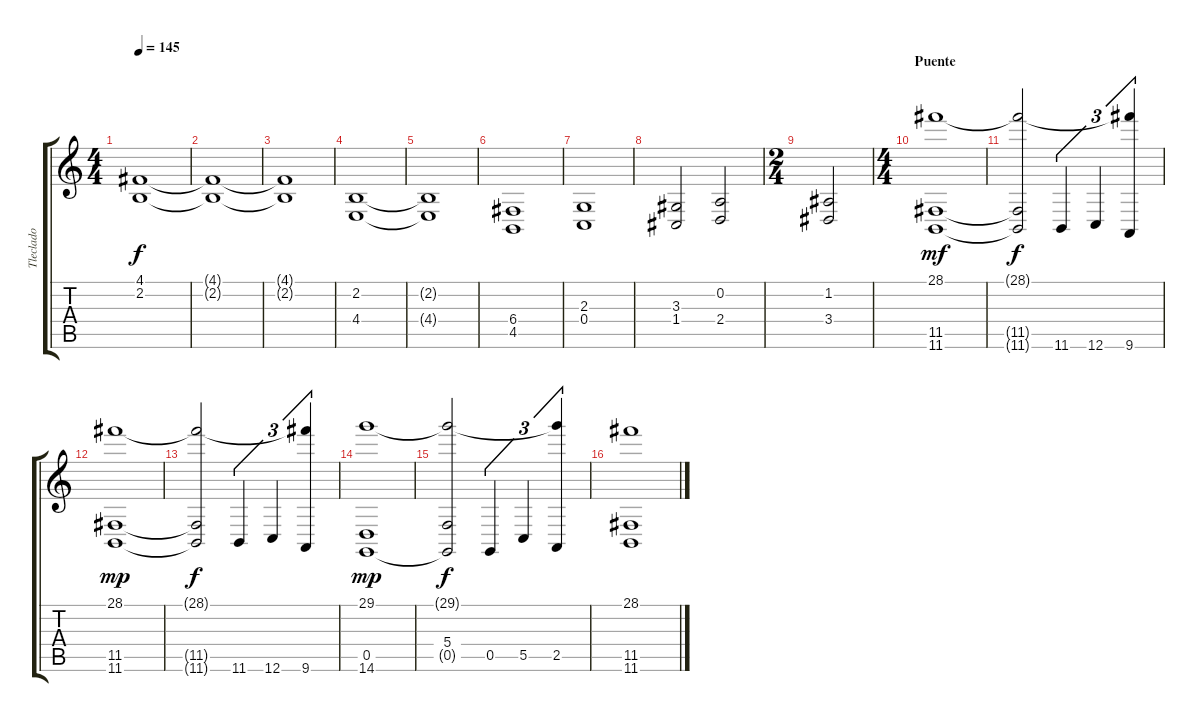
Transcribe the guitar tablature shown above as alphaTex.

\track ("Tleclado" "Tleclado") {instrument stringensemble1}
\staff {score tabs}
\tuning (D4 A3 F3 C3 G2 C2) {hide}
\ts (4 4)
\tempo 145
\clef g2
\ks c
(4.1{t} 2.2{t}).1{dy f} |
(4.1{t} 2.2{t}).1 |
(4.1{t} 2.2{t}).1 |
(2.2 4.4).1 |
(2.2{t} 4.4{t}).1 |
(6.4 4.5).1 |
(2.3 0.4).1 |
(3.3 1.4).2 (0.2 2.4).2 |
\ts (2 4)
(1.2 3.4).2 |
\ts (4 4)
\section ("" "Puente")
(28.1 11.5 11.6).1{dy mf} |
(28.1{t} 11.5{t} 11.6{t}).2{dy f} 11.6.4{tu (3 2)} 12.6.4{tu (3 2)} (28.1{t} 9.6).4{tu (3 2)} |
(28.1 11.5 11.6).1{dy mp} |
(28.1{t} 11.5{t} 11.6{t}).2{dy f} 11.6.4{tu (3 2)} 12.6.4{tu (3 2)} (28.1{t} 9.6).4{tu (3 2)} |
(29.1 0.5 14.6).1{dy mp} |
(29.1{t} 5.4 0.5{t}).2{dy f} 0.5.4{tu (3 2)} 5.5.4{tu (3 2)} (29.1{t} 2.5).4{tu (3 2)} |
(28.1 11.5 11.6).1
